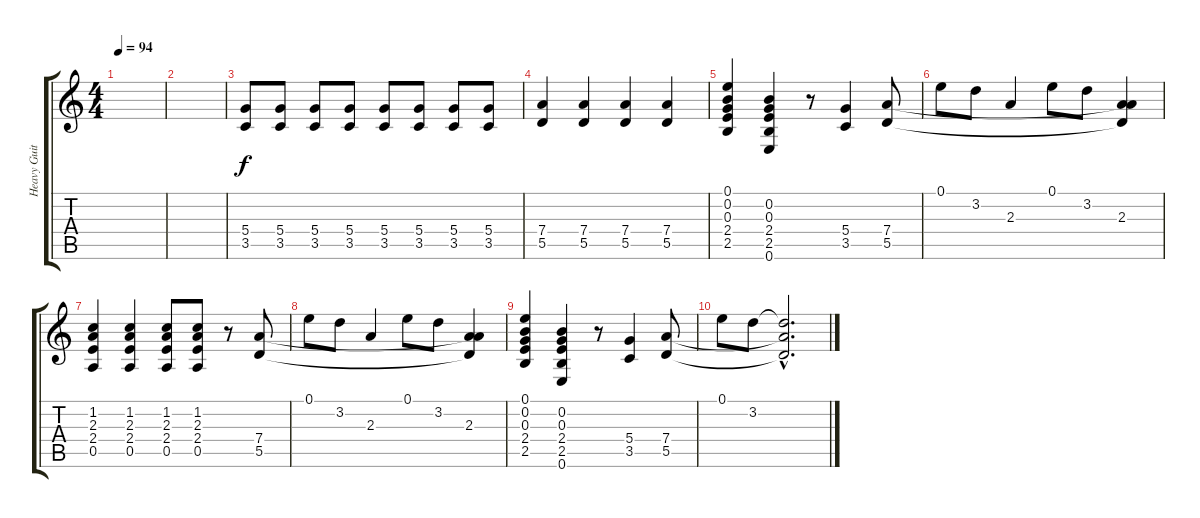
\track ("Heavy Guitar + Lead" "Heavy Guit") {instrument distortionguitar}
\staff {score tabs}
\tuning (E4 B3 G3 D3 A2 E2) {hide}
\ts (4 4)
\tempo 94
\clef g2
\ks c
|
|
(5.4 3.5).8 (5.4 3.5).8 (5.4 3.5).8 (5.4 3.5).8 (5.4 3.5).8 (5.4 3.5).8 (5.4 3.5).8 (5.4 3.5).8 |
(7.4 5.5).4 (7.4 5.5).4 (7.4 5.5).4 (7.4 5.5).4 |
(0.1 0.2 0.3 2.4 2.5).4 (0.2 0.3 2.4 2.5 0.6).4 r.8 (5.4 3.5).4 (7.4 5.5).8 |
0.1.8 3.2.8 2.3.4 0.1.8 3.2.8 (2.3 7.4{t} 5.5{t}).4 |
(1.2 2.3 2.4 0.5).4 (1.2 2.3 2.4 0.5).4 (1.2 2.3 2.4 0.5).8 (1.2 2.3 2.4 0.5).8 r.8 (7.4 5.5).8 |
0.1.8 3.2.8 2.3.4 0.1.8 3.2.8 (2.3 7.4{t} 5.5{t}).4 |
(0.1 0.2 0.3 2.4 2.5).4 (0.2 0.3 2.4 2.5 0.6).4 r.8 (5.4 3.5).4 (7.4 5.5).8 |
0.1.8 3.2.8 (3.2{hac t} 7.4{hac t} 5.5{hac t}).2{d}
